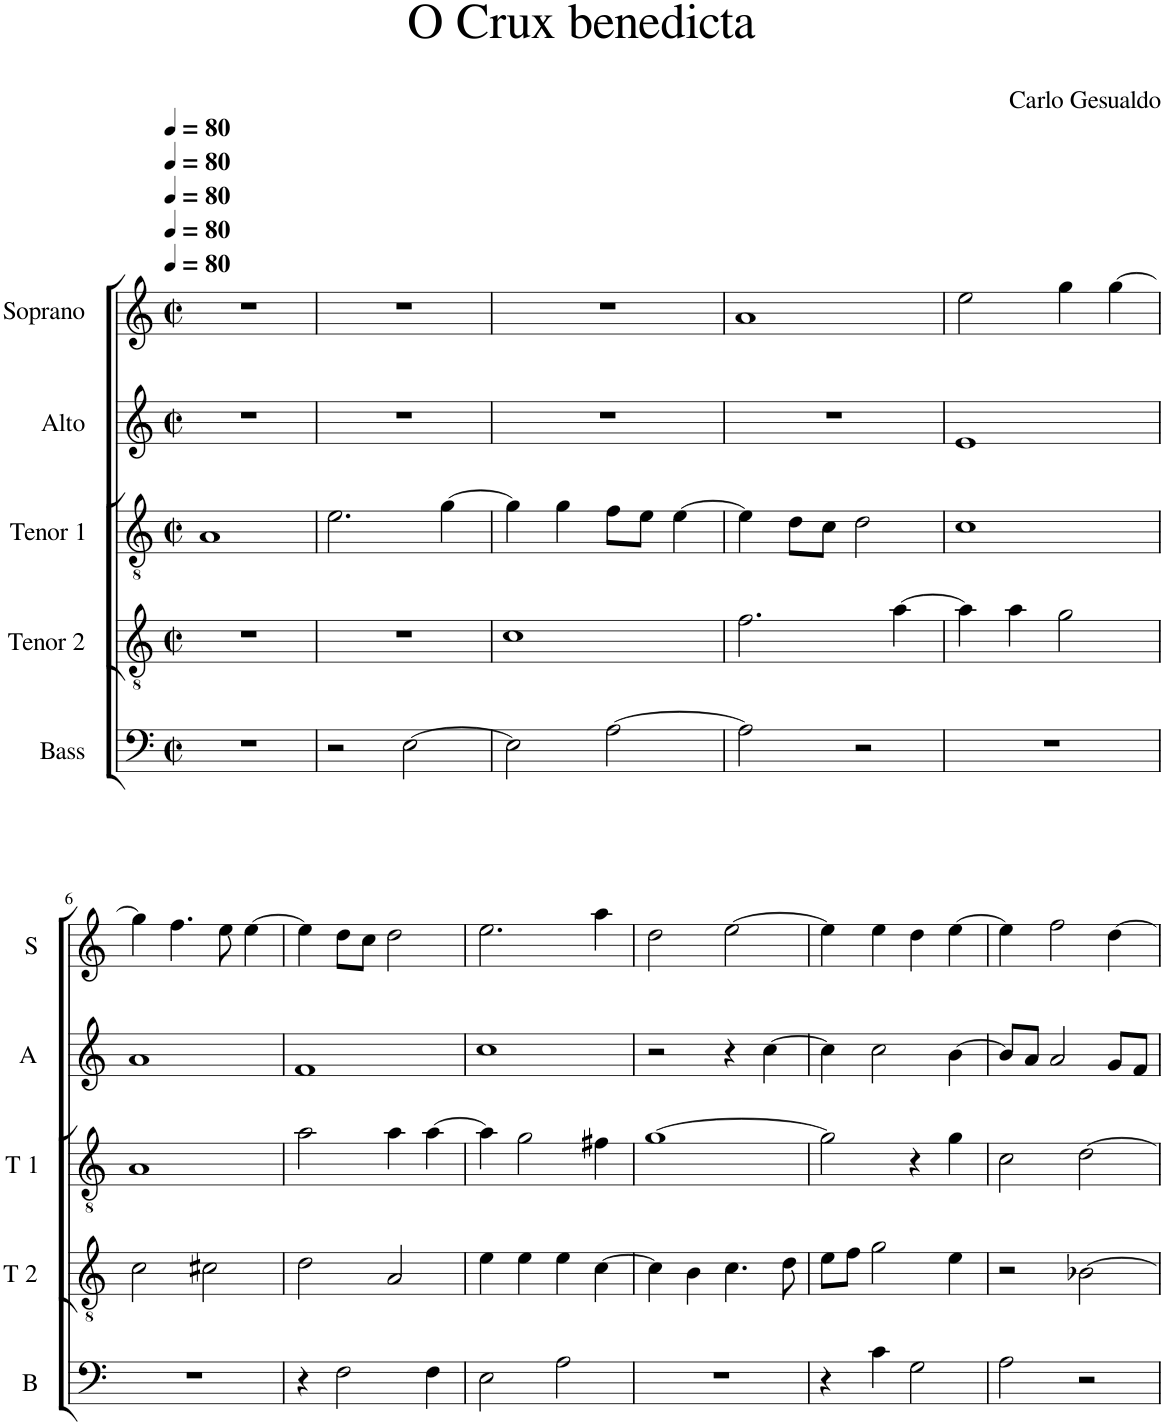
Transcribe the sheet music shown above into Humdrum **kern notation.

**kern	**kern	**kern	**kern	**kern
*part5	*part4	*part3	*part2	*part1
*staff5	*staff4	*staff3	*staff2	*staff1
*I"Bass	*I"Tenor 2	*I"Tenor 1	*I"Alto	*I"Soprano
*I'B	*I'T 2	*I'T 1	*I'A	*I'S
*clefF4	*clefGv2	*clefGv2	*clefG2	*clefG2
*k[]	*k[]	*k[]	*k[]	*k[]
*M2/2	*M2/2	*M2/2	*M2/2	*M2/2
*met(c|)	*met(c|)	*met(c|)	*met(c|)	*met(c|)
*MM80	*MM80	*MM80	*MM80	*MM80
=1	=1	=1	=1	=1
1r	1r	1A	1r	1r
=2	=2	=2	=2	=2
2r	1r	2.e\	1r	1r
[2E\	.	.	.	.
.	.	[4g\	.	.
=3	=3	=3	=3	=3
2E\]	1c	4g\]	1r	1r
.	.	4g\	.	.
[2A\	.	8f\L	.	.
.	.	8e\J	.	.
.	.	[4e\	.	.
=4	=4	=4	=4	=4
2A\]	2.f\	4e\]	1r	1a
.	.	8d\L	.	.
.	.	8c\J	.	.
2r	.	2d\	.	.
.	[4a\	.	.	.
=5	=5	=5	=5	=5
1r	4a\]	1c	1e	2ee\
.	4a\	.	.	.
.	2g\	.	.	4gg\
.	.	.	.	[4gg\
!!LO:LB:g=z
=6	=6	=6	=6	=6
1r	2c\	1A	1a	4gg\]
.	.	.	.	4.ff\
.	2c#X\	.	.	.
.	.	.	.	8ee\
.	.	.	.	[4ee\
=7	=7	=7	=7	=7
4r	2d\	2a\	1f	4ee\]
2F\	.	.	.	8dd\L
.	.	.	.	8cc\J
.	2A/	4a\	.	2dd\
4F\	.	[4a\	.	.
=8	=8	=8	=8	=8
2E\	4e\	4a\]	1cc	2.ee\
.	4e\	2g\	.	.
2A\	4e\	.	.	.
.	[4c\	4f#X\	.	4aa\
=9	=9	=9	=9	=9
1r	4c\]	[1g	2r	2dd\
.	4B\	.	.	.
.	4.c\	.	4r	[2ee\
.	.	.	[4cc\	.
.	8d\	.	.	.
=10	=10	=10	=10	=10
4r	8e\L	2g\]	4cc\]	4ee\]
.	8f\J	.	.	.
4c\	2g\	.	2cc\	4ee\
2G\	.	4r	.	4dd\
.	4e\	4g\	[4b\	[4ee\
=11	=11	=11	=11	=11
2A\	2r	2c\	8b/L]	4ee\]
.	.	.	8a/J	.
.	.	.	2a/	2ff\
2r	[2B-X\	[2d\	.	.
.	.	.	8g/L	[4dd\
.	.	.	8f/J	.
=	=	=	=	=
*-	*-	*-	*-	*-
